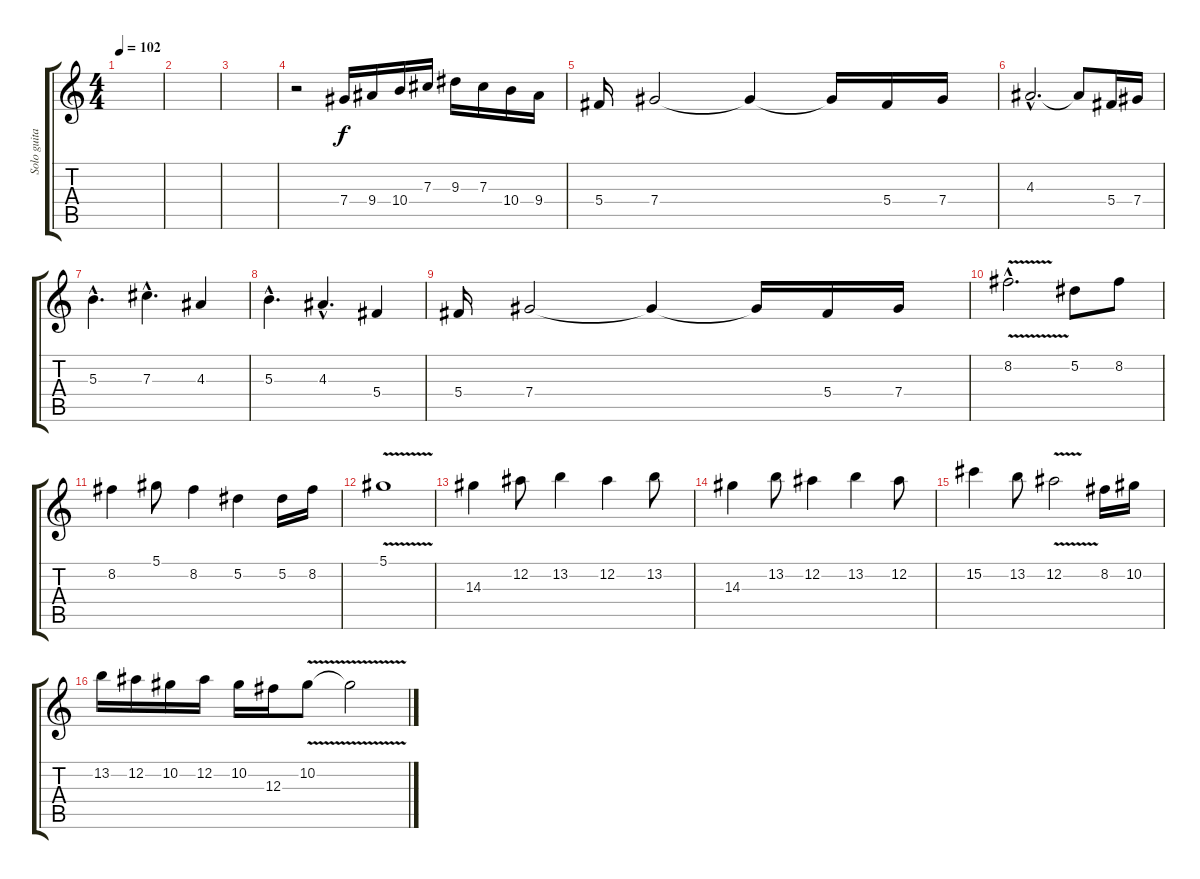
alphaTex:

\track ("Solo guitar 1" "Solo guita") {instrument overdrivenguitar}
\staff {score tabs}
\tuning (Eb4 Bb3 Gb3 Db3 Ab2 Eb2) {hide}
\ts (4 4)
\tempo 102
\clef g2
\ks aminor
|
|
|
r.2 7.4.16 9.4.16 10.4.16 7.3.16 9.3.16 7.3.16 10.4.16 9.4.16 |
5.4.16 7.4.2 7.4{t}.4 7.4{t}.16 5.4.16 7.4.16 |
4.3{hac}.2{d} 4.3{t}.8 5.4.16 7.4.16 |
5.3{hac}.4{d} 7.3{hac}.4{d} 4.3.4 |
5.3{hac}.4{d} 4.3{hac}.4{d} 5.4.4 |
5.4.16 7.4.2 7.4{t}.4 7.4{t}.16 5.4.16 7.4.16 |
8.2{v hac}.2{d} 5.2.8 8.2.8 |
8.2.4 5.1.8 8.2.4 5.2.4 5.2.16 8.2.16 |
5.1{v}.1 |
14.3.4 12.2.8 13.2.4 12.2.4 13.2.8 |
14.3.4 13.2.8 12.2.4 13.2.4 12.2.8 |
15.2.4 13.2.8 12.2{v}.2 8.2.16 10.2.16 |
13.2.16 12.2.16 10.2.16 12.2.16 10.2.16 12.3.16 10.2{v}.8 10.2{t}.2
